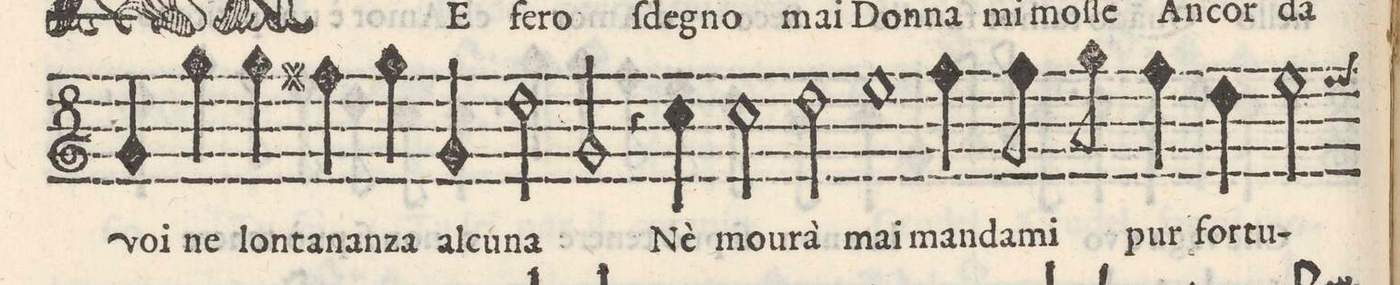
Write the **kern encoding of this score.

**kern	**text
*I"CANTO	*
*clefG2	*
*k[]	*
*M2/1	*
4g/	voi
4gg\	ne
4gg\	lonta-
4ff#X\	-nan-
=7-	=7-
4gg\	-za
4g/	al-
2dd\	-cu-
2g/	-na
4r	.
4cc\	Ne
=8-	=8-
2cc\	mou-
2dd\	-ra
1ee	mai
=9-	=9-
4ff\	man-
8ff\	-da-
8gg\	-mi
4gg\	pur
4dd\	for-
2ee\	-tu-
*-	*-
